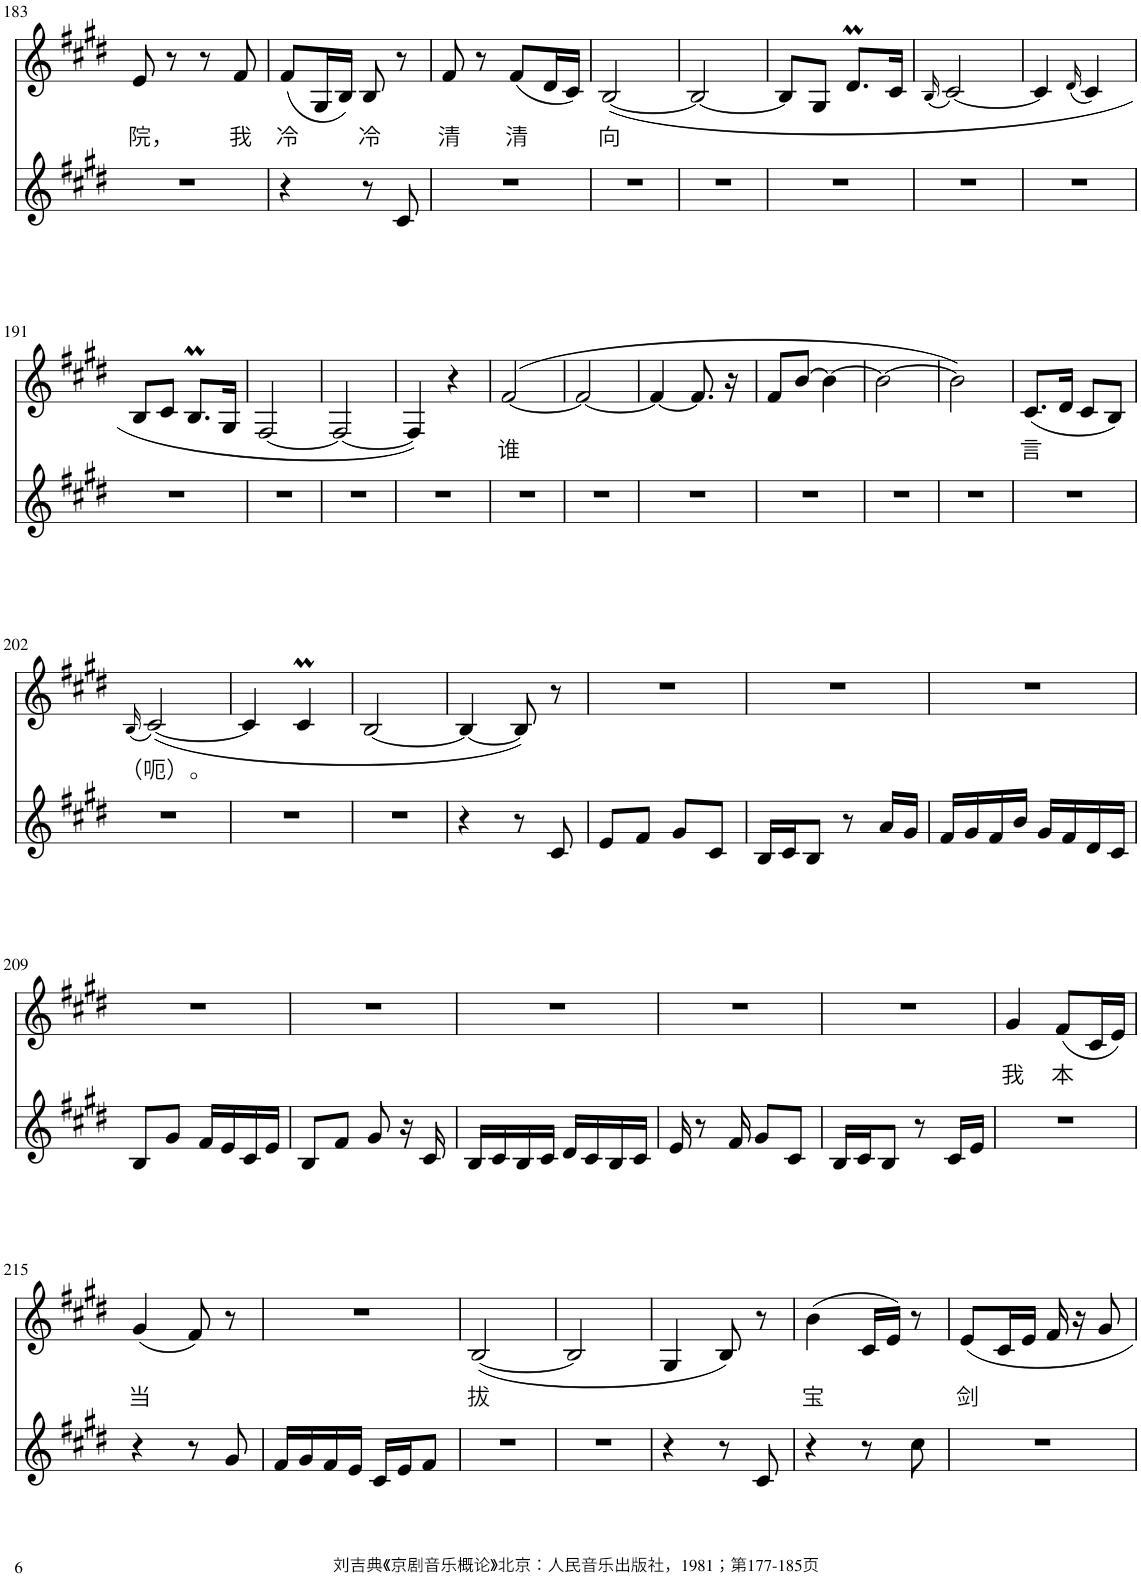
**kern	**kern	**text
*part2	*part1	*part1
*staff2	*staff1	*staff1
*I"Piano	*I"Piano	*
*I'Pno	*I'Pno	*
!!LO:PB:g=z
*clefG2	*clefG2	*
*k[f#c#g#d#]	*k[f#c#g#d#]	*
*M2/4	*M2/4	*
=183	=183	=183
!	!	!LO:LY:b
2r	8e/	院，
.	8r	.
.	8r	.
!	!	!LO:LY:b
.	8f#/	我
=184	=184	=184
!	!	!LO:LY:b
4r	(8f#/L	冷
.	16G#/L	.
.	16B/JJ)	.
!	!	!LO:LY:b
8r	8B/	冷
8c#/	8r	.
=185	=185	=185
!	!	!LO:LY:b
2r	8f#/	清
.	8r	.
!	!	!LO:LY:b
.	(8f#/L	清
.	16d#/L	.
.	16c#/JJ)	.
=186	=186	=186
!	!	!LO:LY:b
2r	([2B/	向
=187	=187	=187
2r	2B/_	.
=188	=188	=188
2r	8B/L]	.
.	8G#/J	.
.	8.d#m/L	.
.	16c#/Jk	.
=189	=189	=189
.	(16qB/	.
2r	[2c#/)	.
=190	=190	=190
2r	4c#/]	.
.	(16qd#/	.
.	4c#/)	.
!!LO:LB:g=z
=191	=191	=191
2r	8B/L	.
.	8c#/J	.
.	8.BM/L	.
.	16G#/Jk	.
=192	=192	=192
2r	[2F#/	.
=193	=193	=193
2r	2F#/_	.
=194	=194	=194
2r	4F#/])	.
.	4r	.
=195	=195	=195
!	!	!LO:LY:b
2r	([2f#/	谁
=196	=196	=196
2r	2f#/_	.
=197	=197	=197
2r	4f#/_	.
.	8.f#/]	.
.	16r	.
=198	=198	=198
2r	8f#/L	.
.	[8b/J	.
.	4b\_	.
=199	=199	=199
2r	2b\_	.
=200	=200	=200
2r	2b\])	.
=201	=201	=201
!	!	!LO:LY:b
2r	(8.c#/L	言
.	16d#/Jk	.
.	8c#/L	.
.	8B/J)	.
!!LO:LB:g=z
=202	=202	=202
.	(16qB/	.
!	!	!LO:LY:b
2r	([2c#/)	（呃）。
=203	=203	=203
2r	4c#/]	.
.	4c#M/	.
=204	=204	=204
2r	[2B/	.
=205	=205	=205
4r	4B/_	.
8r	8B/])	.
8c#/	8r	.
=206	=206	=206
8e/L	2r	.
8f#/J	.	.
8g#/L	.	.
8c#/J	.	.
=207	=207	=207
16B/LL	2r	.
16c#/J	.	.
8B/J	.	.
8r	.	.
16a/LL	.	.
16g#/JJ	.	.
=208	=208	=208
16f#/LL	2r	.
16g#/	.	.
16f#/	.	.
16b/JJ	.	.
16g#/LL	.	.
16f#/	.	.
16d#/	.	.
16c#/JJ	.	.
!!LO:LB:g=z
=209	=209	=209
8B/L	2r	.
8g#/J	.	.
16f#/LL	.	.
16e/	.	.
16c#/	.	.
16e/JJ	.	.
=210	=210	=210
8B/L	2r	.
8f#/J	.	.
8g#/	.	.
16r	.	.
16c#/	.	.
=211	=211	=211
16B/LL	2r	.
16c#/	.	.
16B/	.	.
16c#/JJ	.	.
16d#/LL	.	.
16c#/	.	.
16B/	.	.
16c#/JJ	.	.
=212	=212	=212
16e/	2r	.
8r	.	.
16f#/	.	.
8g#/L	.	.
8c#/J	.	.
=213	=213	=213
16B/LL	2r	.
16c#/J	.	.
8B/J	.	.
8r	.	.
16c#/LL	.	.
16e/JJ	.	.
=214	=214	=214
!	!	!LO:LY:b
2r	4g#/	我
!	!	!LO:LY:b
.	(8f#/L	本
.	16c#/L	.
.	16e/JJ)	.
!!LO:LB:g=z
=215	=215	=215
!	!	!LO:LY:b
4r	(4g#/	当
8r	8f#/)	.
8g#/	8r	.
=216	=216	=216
16f#/LL	2r	.
16g#/	.	.
16f#/	.	.
16e/JJ	.	.
16c#/LL	.	.
16e/J	.	.
8f#/J	.	.
=217	=217	=217
!	!	!LO:LY:b
2r	([2B/	拔
=218	=218	=218
2r	2B/]	.
=219	=219	=219
4r	4G#/	.
8r	8B/)	.
8c#/	8r	.
=220	=220	=220
!	!	!LO:LY:b
4r	(4b\	宝
8r	16c#/LL	.
.	16e/JJ)	.
8cc#\	8r	.
=221	=221	=221
!	!	!LO:LY:b
2r	8e/L	剑
.	16c#/L	.
.	16e/JJ	.
.	16f#/	.
.	16r	.
.	8g#/	.
=	=	=
*-	*-	*-
